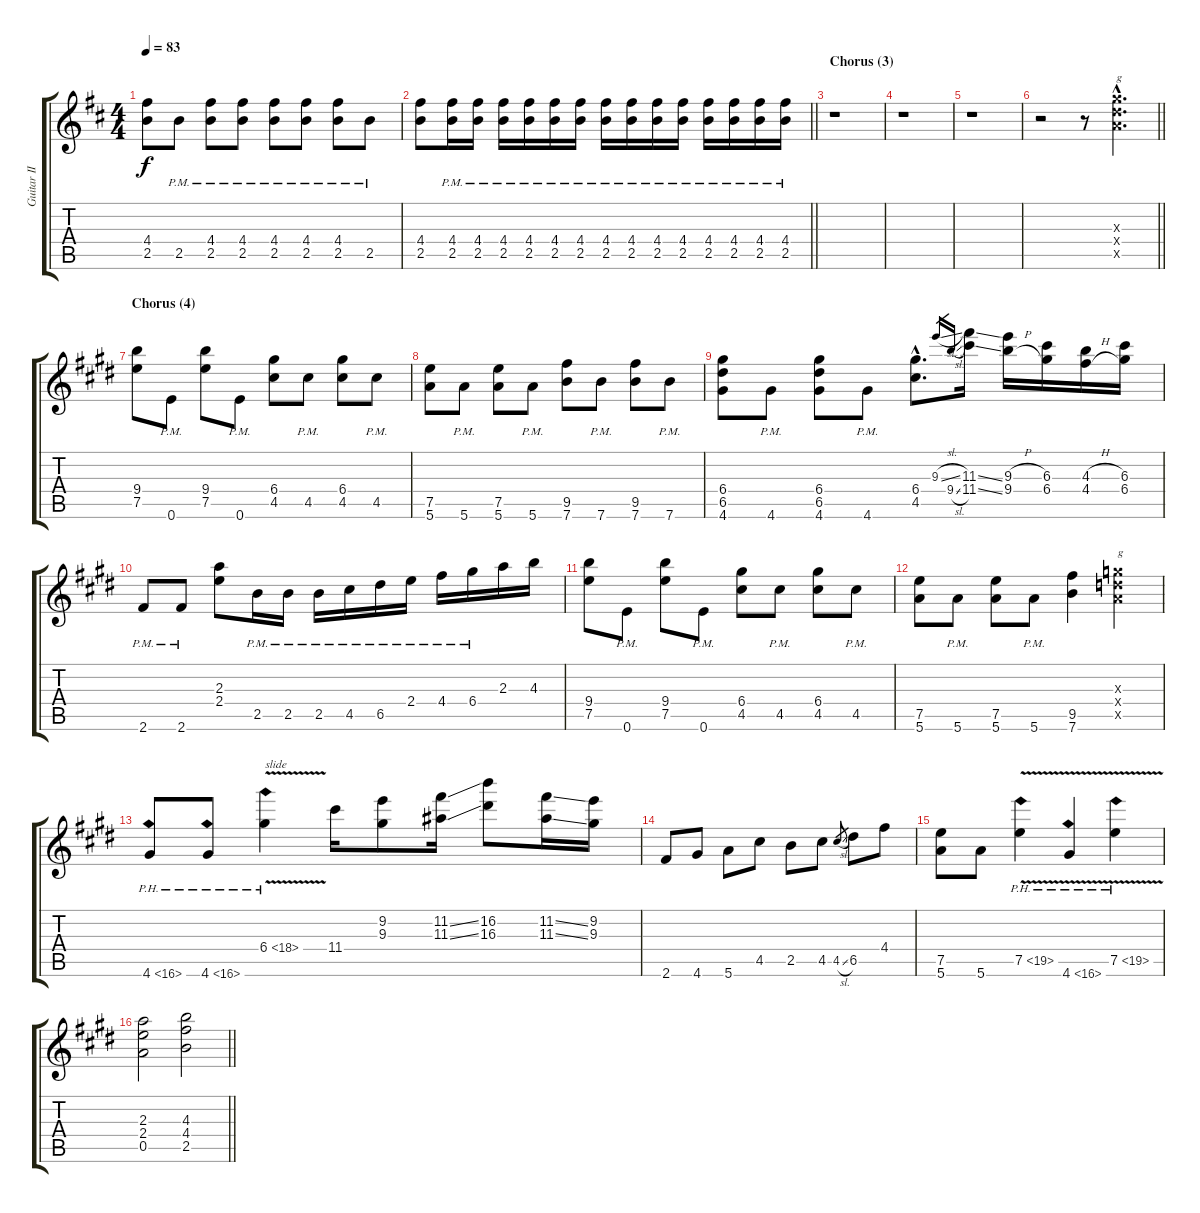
\track ("Guitar II" "Guitar II") {instrument distortionguitar}
\staff {score tabs}
\tuning (E4 B3 G4 D4 A3 E3) {hide}
\ts (4 4)
\tempo 83
\clef g2
\ks d
(4.4 2.5).8{dy f} 2.5{pm}.8 (4.4{pm} 2.5{pm}).8 (4.4{pm} 2.5{pm}).8 (4.4{pm} 2.5{pm}).8 (4.4{pm} 2.5{pm}).8 (4.4{pm} 2.5{pm}).8 2.5{pm}.8 |
\barLineRight lightlight
(4.4 2.5).8 (4.4{pm} 2.5{pm}).16 (4.4{pm} 2.5{pm}).16 (4.4{pm} 2.5{pm}).16 (4.4{pm} 2.5{pm}).16 (4.4{pm} 2.5{pm}).16 (4.4{pm} 2.5{pm}).16 (4.4{pm} 2.5{pm}).16 (4.4{pm} 2.5{pm}).16 (4.4{pm} 2.5{pm}).16 (4.4{pm} 2.5{pm}).16 (4.4{pm} 2.5{pm}).16 (4.4{pm} 2.5{pm}).16 (4.4{pm} 2.5{pm}).16 (4.4{pm} 2.5{pm}).16 |
\section ("" "Chorus (3)")
r.1 |
r.1 |
r.1 |
\barLineRight lightlight
r.2 r.8 (0.3{hac x} 0.4{hac x} 0.5{hac x}).4{d txt "g"} |
\section ("" "Chorus (4)")
\ks e
(9.4 7.5).8 0.6{pm}.8 (9.4 7.5).8 0.6{pm}.8 (6.4 4.5).8 4.5{pm}.8 (6.4 4.5).8 4.5{pm}.8 |
(7.5 5.6).8 5.6{pm}.8 (7.5 5.6).8 5.6{pm}.8 (9.5 7.6).8 7.6{pm}.8 (9.5 7.6).8 7.6{pm}.8 |
(6.4 6.5 4.6).8 4.6{pm}.8 (6.4 6.5 4.6).8 4.6{pm}.8 (6.4{hac} 4.5{hac}).8{d} 9.3{sl}.16{gr} 9.4{sl}.16{gr} (11.3{ss} 11.4{ss}).16 (9.3{h} 9.4{h}).16 (6.3 6.4).16 (4.3{h} 4.4{h}).16 (6.3 6.4).16 |
2.6{pm}.8 2.6{pm}.8 (2.3 2.4).8 2.5{pm}.16 2.5{pm}.16 2.5{pm}.16 4.5{pm}.16 6.5{pm}.16 2.4{pm}.16 4.4{pm}.16 6.4{pm}.16 2.3.16 4.3.16 |
(9.4 7.5).8 0.6{pm}.8 (9.4 7.5).8 0.6{pm}.8 (6.4 4.5).8 4.5{pm}.8 (6.4 4.5).8 4.5{pm}.8 |
(7.5 5.6).8 5.6{pm}.8 (7.5 5.6).8 5.6{pm}.8 (9.5 7.6).4 (0.3{x} 0.4{x} 0.5{x}).4{txt "g"} |
4.6{ph 12}.8 4.6{ph 12}.8 6.4{ph 12 v}.4{txt "slide"} 11.4.16 (9.2 9.3).8 (11.2{ss} 11.3{ss}).16 (16.2 16.3).8 (11.2{ss} 11.3{ss}).16 (9.2 9.3).16 |
2.6.8 4.6.8 5.6.8 4.5.8 2.5.8 4.5.8 4.5{sl}.8{gr} 6.5.8 4.4.8 |
(7.5 5.6).8 5.6.8 7.5{ph 12 v}.4 4.6{ph 12 v}.4 7.5{ph 12 v}.4 |
\barLineRight lightlight
(2.3 2.4 0.5).2 (4.3 4.4 2.5).2
